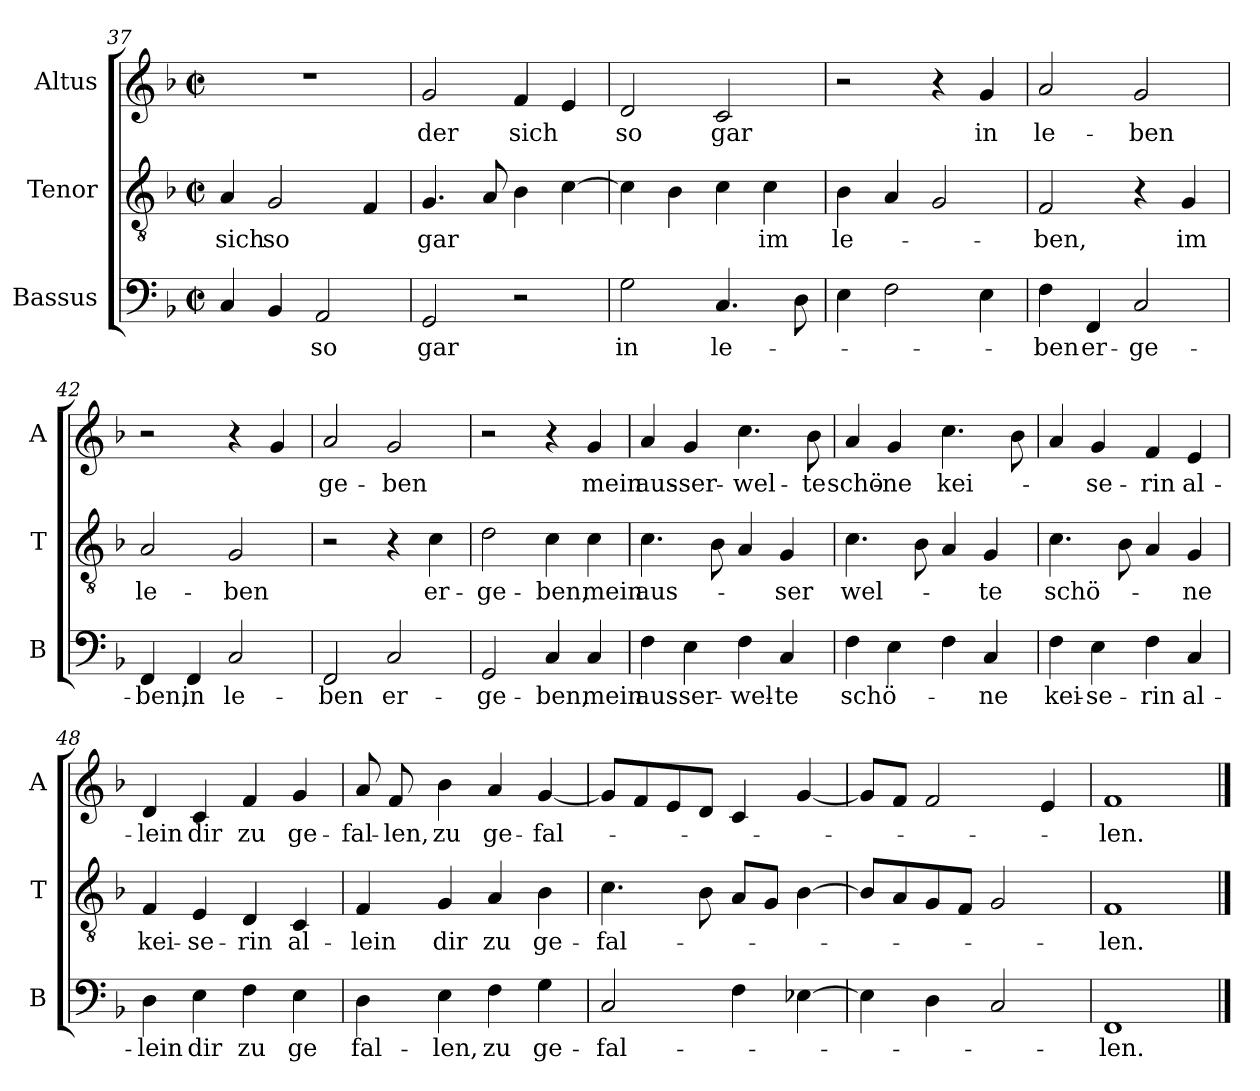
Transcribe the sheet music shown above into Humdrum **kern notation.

**kern	**text	**kern	**text	**kern	**text
*part3	*part3	*part2	*part2	*part1	*part1
*staff3	*staff3	*staff2	*staff2	*staff1	*staff1
*I"Bassus	*	*I"Tenor	*	*I"Altus	*
*I'B	*	*I'T	*	*I'A	*
*clefF4	*	*clefGv2	*	*clefG2	*
*k[b-]	*	*k[b-]	*	*k[b-]	*
*F:	*	*F:	*	*F:	*
*M2/2	*	*M2/2	*	*M2/2	*
*met(c|)	*	*met(c|)	*	*met(c|)	*
=37	=37	=37	=37	=37	=37
!	!	!	!LO:LY:b	!	!
4C/	.	4A/	sich	1r	.
!	!	!	!LO:LY:b	!	!
4BB-/	.	2G/	so	.	.
!	!LO:LY:b	!	!	!	!
2AA/	so	.	.	.	.
.	.	4F/	.	.	.
=38	=38	=38	=38	=38	=38
!	!LO:LY:b	!	!LO:LY:b	!	!LO:LY:b
2GG/	gar	4.G/	gar	2g/	der
.	.	8A/	.	.	.
!	!	!	!	!	!LO:LY:b
2r	.	4B-\	.	4f/	sich
.	.	[4c\	.	4e/	.
!!LO:LB:g=z
=39	=39	=39	=39	=39	=39
!	!LO:LY:b	!	!	!	!LO:LY:b
2G\	in	4c\]	.	2d/	so
.	.	4B-\	.	.	.
!	!LO:LY:b	!	!	!	!LO:LY:b
4.C/	le-	4c\	.	2c/	gar
!	!	!	!LO:LY:b	!	!
.	.	4c\	im	.	.
8D\	.	.	.	.	.
=40	=40	=40	=40	=40	=40
!	!	!	!LO:LY:b	!	!
4E\	.	4B-\	le-	2r	.
2F\	.	4A/	.	.	.
.	.	2G/	.	4r	.
!	!	!	!	!	!LO:LY:b
4E\	.	.	.	4g/	in
=41	=41	=41	=41	=41	=41
!	!LO:LY:b	!	!LO:LY:b	!	!LO:LY:b
4F\	-ben	2F/	-ben,	2a/	le-
!	!LO:LY:b	!	!	!	!
4FF/	er-	.	.	.	.
!	!LO:LY:b	!	!	!	!LO:LY:b
2C/	-ge-	4r	.	2g/	-ben
!	!	!	!LO:LY:b	!	!
.	.	4G/	im	.	.
=42	=42	=42	=42	=42	=42
!	!LO:LY:b	!	!LO:LY:b	!	!
4FF/	-ben,	2A/	le-	2r	.
!	!LO:LY:b	!	!	!	!
4FF/	in	.	.	.	.
!	!LO:LY:b	!	!LO:LY:b	!	!
2C/	le-	2G/	-ben	4r	.
.	.	.	.	4g/	.
=43	=43	=43	=43	=43	=43
!	!LO:LY:b	!	!	!	!LO:LY:b
2FF/	-ben	2r	.	2a/	ge-
!	!LO:LY:b	!	!	!	!LO:LY:b
2C/	er-	4r	.	2g/	-ben
!	!	!	!LO:LY:b	!	!
.	.	4c\	er-	.	.
!!LO:LB:g=z
=44	=44	=44	=44	=44	=44
!	!LO:LY:b	!	!LO:LY:b	!	!
2GG/	-ge-	2d\	-ge-	2r	.
!	!LO:LY:b	!	!LO:LY:b	!	!
4C/	-ben,	4c\	-ben,	4r	.
!	!LO:LY:b	!	!LO:LY:b	!	!LO:LY:b
4C/	mein	4c\	mein	4g/	mein
=45	=45	=45	=45	=45	=45
!	!LO:LY:b	!	!LO:LY:b	!	!LO:LY:b
4F\	aus-	4.c\	aus-	4a/	aus-
!	!LO:LY:b	!	!	!	!LO:LY:b
4E\	-ser-	.	.	4g/	-ser-
.	.	8B-\	.	.	.
!	!LO:LY:b	!	!	!	!LO:LY:b
4F\	-wel-	4A/	.	4.cc\	-wel-
!	!LO:LY:b	!	!LO:LY:b	!	!
4C/	-te	4G/	-ser	.	.
!	!	!	!	!	!LO:LY:b
.	.	.	.	8b-\	-te
=46	=46	=46	=46	=46	=46
!	!LO:LY:b	!	!LO:LY:b	!	!LO:LY:b
4F\	schö-	4.c\	wel-	4a/	schö-
!	!	!	!	!	!LO:LY:b
4E\	.	.	.	4g/	-ne
.	.	8B-\	.	.	.
!	!	!	!	!	!LO:LY:b
4F\	.	4A/	.	4.cc\	kei-
!	!LO:LY:b	!	!LO:LY:b	!	!
4C/	-ne	4G/	-te	.	.
.	.	.	.	8b-\	.
=47	=47	=47	=47	=47	=47
!	!LO:LY:b	!	!LO:LY:b	!	!
4F\	kei-	4.c\	schö-	4a/	.
!	!LO:LY:b	!	!	!	!LO:LY:b
4E\	-se-	.	.	4g/	-se-
.	.	8B-\	.	.	.
!	!LO:LY:b	!	!	!	!LO:LY:b
4F\	-rin	4A/	.	4f/	-rin
!	!LO:LY:b	!	!LO:LY:b	!	!LO:LY:b
4C/	al-	4G/	-ne	4e/	al-
!!LO:LB:g=z
=48	=48	=48	=48	=48	=48
!	!LO:LY:b	!	!LO:LY:b	!	!LO:LY:b
4D\	-lein	4F/	kei-	4d/	-lein
!	!LO:LY:b	!	!LO:LY:b	!	!LO:LY:b
4E\	dir	4E/	-se-	4c/	dir
!	!LO:LY:b	!	!LO:LY:b	!	!LO:LY:b
4F\	zu	4D/	-rin	4f/	zu
!	!LO:LY:b	!	!LO:LY:b	!	!LO:LY:b
4E\	ge	4C/	al-	4g/	ge-
=49	=49	=49	=49	=49	=49
!	!LO:LY:b	!	!LO:LY:b	!	!LO:LY:b
4D\	fal-	4F/	-lein	8a/	-fal-
!	!	!	!	!	!LO:LY:b
.	.	.	.	8f/	-len,
!	!LO:LY:b	!	!LO:LY:b	!	!LO:LY:b
4E\	-len,	4G/	dir	4b-\	zu
!	!LO:LY:b	!	!LO:LY:b	!	!LO:LY:b
4F\	zu	4A/	zu	4a/	ge-
!	!LO:LY:b	!	!LO:LY:b	!	!LO:LY:b
4G\	ge-	4B-\	ge-	[4g/	-fal-
=50	=50	=50	=50	=50	=50
!	!LO:LY:b	!	!LO:LY:b	!	!
2C/	-fal-	4.c\	-fal-	8g/L]	.
.	.	.	.	8f/	.
.	.	.	.	8e/	.
.	.	8B-\	.	8d/J	.
4F\	.	8A/L	.	4c/	.
.	.	8G/J	.	.	.
[4E-X\	.	[4B-\	.	[4g/	.
=51	=51	=51	=51	=51	=51
4E-\]	.	8B-/L]	.	8g/L]	.
.	.	8A/	.	8f/J	.
4D\	.	8G/	.	2f/	.
.	.	8F/J	.	.	.
2C/	.	2G/	.	.	.
.	.	.	.	4e/	.
=52	=52	=52	=52	=52	=52
!	!LO:LY:b	!	!LO:LY:b	!	!LO:LY:b
1FF	-len.	1F	-len.	1f	-len.
==	==	==	==	==	==
*-	*-	*-	*-	*-	*-
